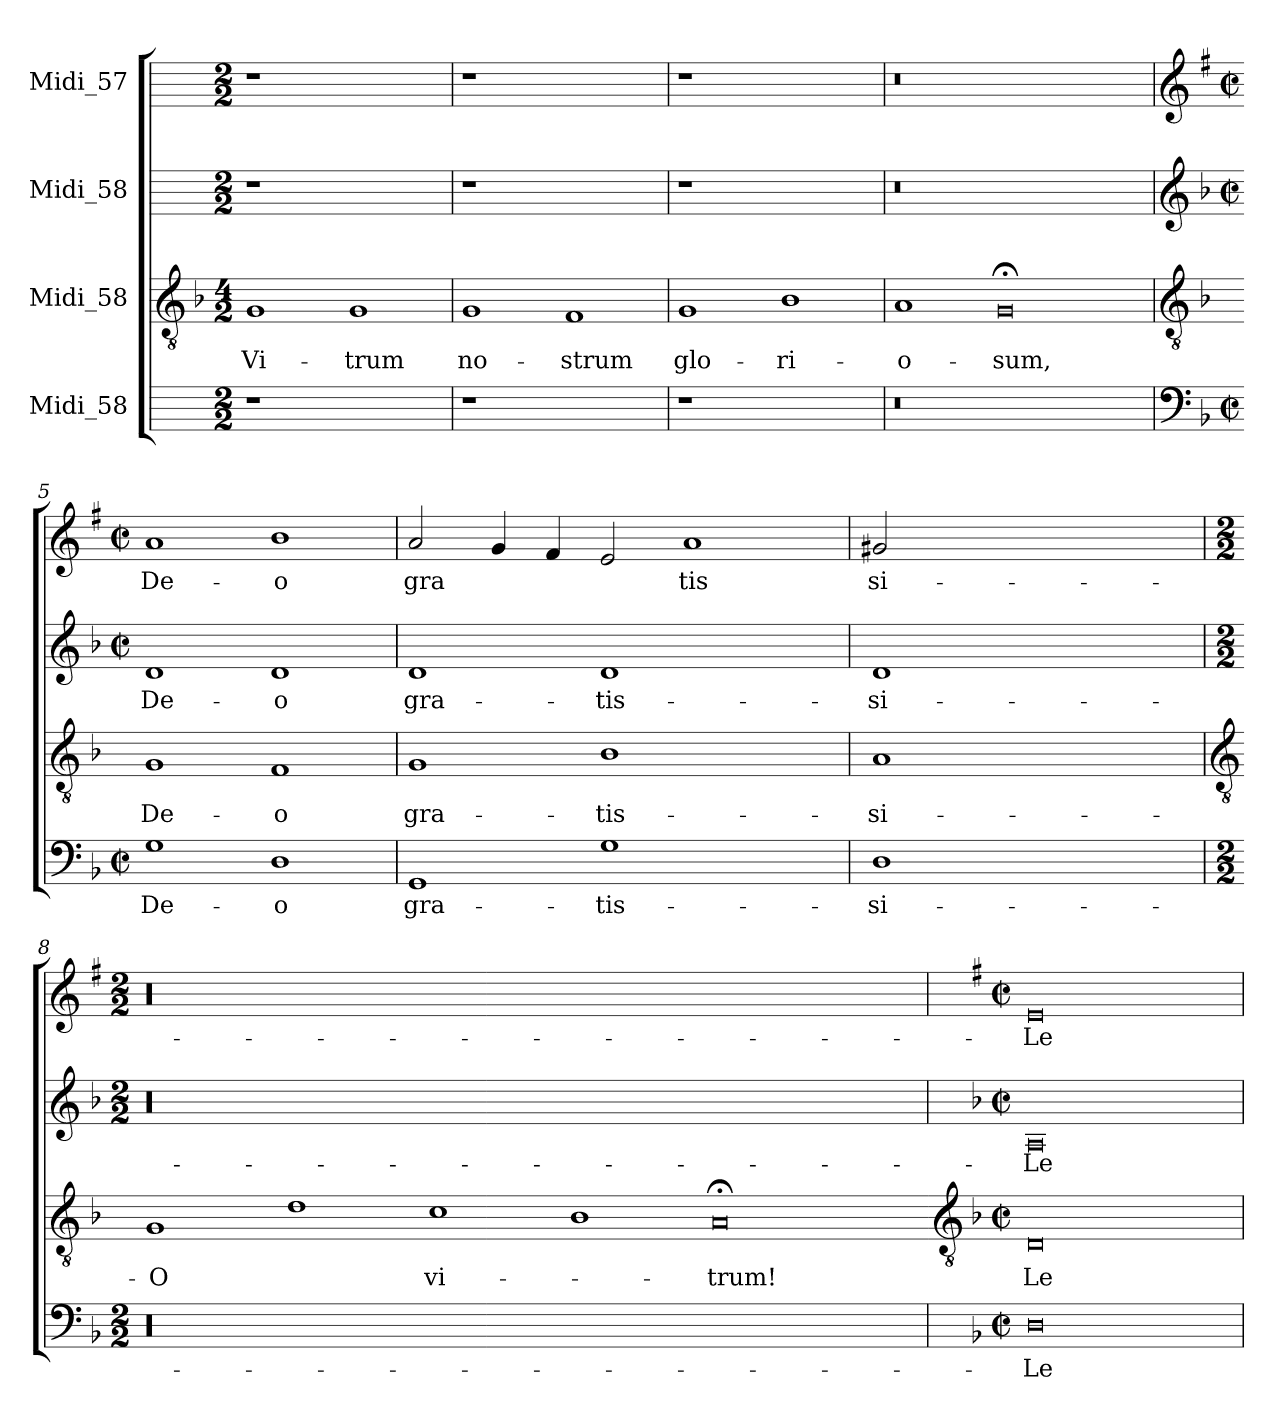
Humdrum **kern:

**kern	**text	**kern	**text	**kern	**text	**kern	**text
*part4	*part4	*part3	*part3	*part2	*part2	*part1	*part1
*staff4	*staff4	*staff3	*staff3	*staff2	*staff2	*staff1	*staff1
*I"Midi_58	*	*I"Midi_58	*	*I"Midi_58	*	*I"Midi_57	*
*	*	*clefGv2	*	*	*	*	*
*	*	*	*	*	*	*ITrd1c2	*
*	*	*k[b-]	*	*	*	*	*
*	*	*F:	*	*	*	*	*
*M2/2	*	*M4/2	*	*M2/2	*	*M2/2	*
=1	=1	=1	=1	=1	=1	=1	=1
!	!	!	!LO:LY:b	!	!	!	!
1r	.	1G	Vi-	1r	.	1r	.
!	!	!	!LO:LY:b	!	!	!	!
1ryy	.	1G	-trum	1ryy	.	1ryy	.
=2	=2	=2	=2	=2	=2	=2	=2
!	!	!	!LO:LY:b	!	!	!	!
1r	.	1G	no-	1r	.	1r	.
!	!	!	!LO:LY:b	!	!	!	!
1ryy	.	1F	-strum	1ryy	.	1ryy	.
=3	=3	=3	=3	=3	=3	=3	=3
!	!	!	!LO:LY:b	!	!	!	!
1r	.	1G	glo-	1r	.	1r	.
!	!	!	!LO:LY:b	!	!	!	!
1ryy	.	1B-	-ri-	1ryy	.	1ryy	.
=4	=4	=4	=4	=4	=4	=4	=4
!	!	!	!LO:LY:b	!	!	!	!
0.r	.	1A	-o-	0.r	.	0.r	.
!	!	!	!LO:LY:b	!	!	!	!
.	.	0G;<	-sum,	.	.	.	.
!!LO:LB:g=z
=5	=5	=5	=5	=5	=5	=5	=5
*clefF4	*	*clefGv2	*	*clefG2	*	*clefG2	*
*k[b-]	*	*	*	*k[b-]	*	*k[b-]	*
*F:	*	*	*	*F:	*	*F:	*
*M4/2	*	*	*	*M4/2	*	*M4/2	*
*met(c|)	*	*	*	*met(c|)	*	*met(c|)	*
!	!LO:LY:b	!	!LO:LY:b	!	!LO:LY:b	!	!LO:LY:b
1G	De-	1G	De-	1d	De-	1g	De-
!	!LO:LY:b	!	!LO:LY:b	!	!LO:LY:b	!	!LO:LY:b
1D	-o	1F	-o	1d	-o	1a	-o
=6	=6	=6	=6	=6	=6	=6	=6
!	!LO:LY:b	!	!LO:LY:b	!	!LO:LY:b	!	!LO:LY:b
1GG	gra-	1G	gra-	1d	gra-	2g	gra
.	.	.	.	.	.	4f	.
.	.	.	.	.	.	4e	.
!	!LO:LY:b	!	!LO:LY:b	!	!LO:LY:b	!	!
1G	-tis-	1B-	-tis-	1d	-tis-	2d	.
!	!	!	!	!	!	!	!LO:LY:b
.	.	.	.	.	.	1g	tis
2ryy	.	2ryy	.	2ryy	.	.	.
=7	=7	=7	=7	=7	=7	=7	=7
!	!LO:LY:b	!	!LO:LY:b	!	!LO:LY:b	!	!LO:LY:b
1D	-si-	1A	-si-	1d	-si-	2f#	si-
!	!	!	!	!	!	!	!LO:LY:b
.	.	.	.	.	.	1g;<yy	-mum.
!	!LO:LY:b	!	!LO:LY:b	!	!LO:LY:b	!	!
1GG;<yy	-mum.	1G;<yy	-mum.	1B-;<yy	-mum.	.	.
.	.	.	.	.	.	2ryy	.
!!LO:LB:g=z
=8	=8	=8	=8	=8	=8	=8	=8
*	*	*clefGv2	*	*	*	*	*
*M2/2	*	*	*	*M2/2	*	*M2/2	*
!	!	!	!LO:LY:b	!	!	!	!
00.r	.	1G	O	00.r	.	00.r	.
.	.	1d	.	.	.	.	.
!	!	!	!LO:LY:b	!	!	!	!
.	.	1c	vi-	.	.	.	.
.	.	1B-	.	.	.	.	.
!	!	!	!LO:LY:b	!	!	!	!
.	.	0A;<	-trum!	.	.	.	.
!!LO:LB:g=z
=9	=9	=9-	=9	=9	=9	=9	=9
*	*	*clefGv2	*	*	*	*	*
*k[b-]	*	*	*	*k[b-]	*	*k[b-]	*
*F:	*	*	*	*F:	*	*F:	*
*M4/2	*	*M4/2	*	*M4/2	*	*M4/2	*
*met(c|)	*	*met(c|)	*	*met(c|)	*	*met(c|)	*
!	!LO:LY:b	!	!LO:LY:b	!	!LO:LY:b	!	!LO:LY:b
0D	Le-	0D	Le-	0A	Le-	0d	Le-
=	=	=	=	=	=	=	=
*-	*-	*-	*-	*-	*-	*-	*-
